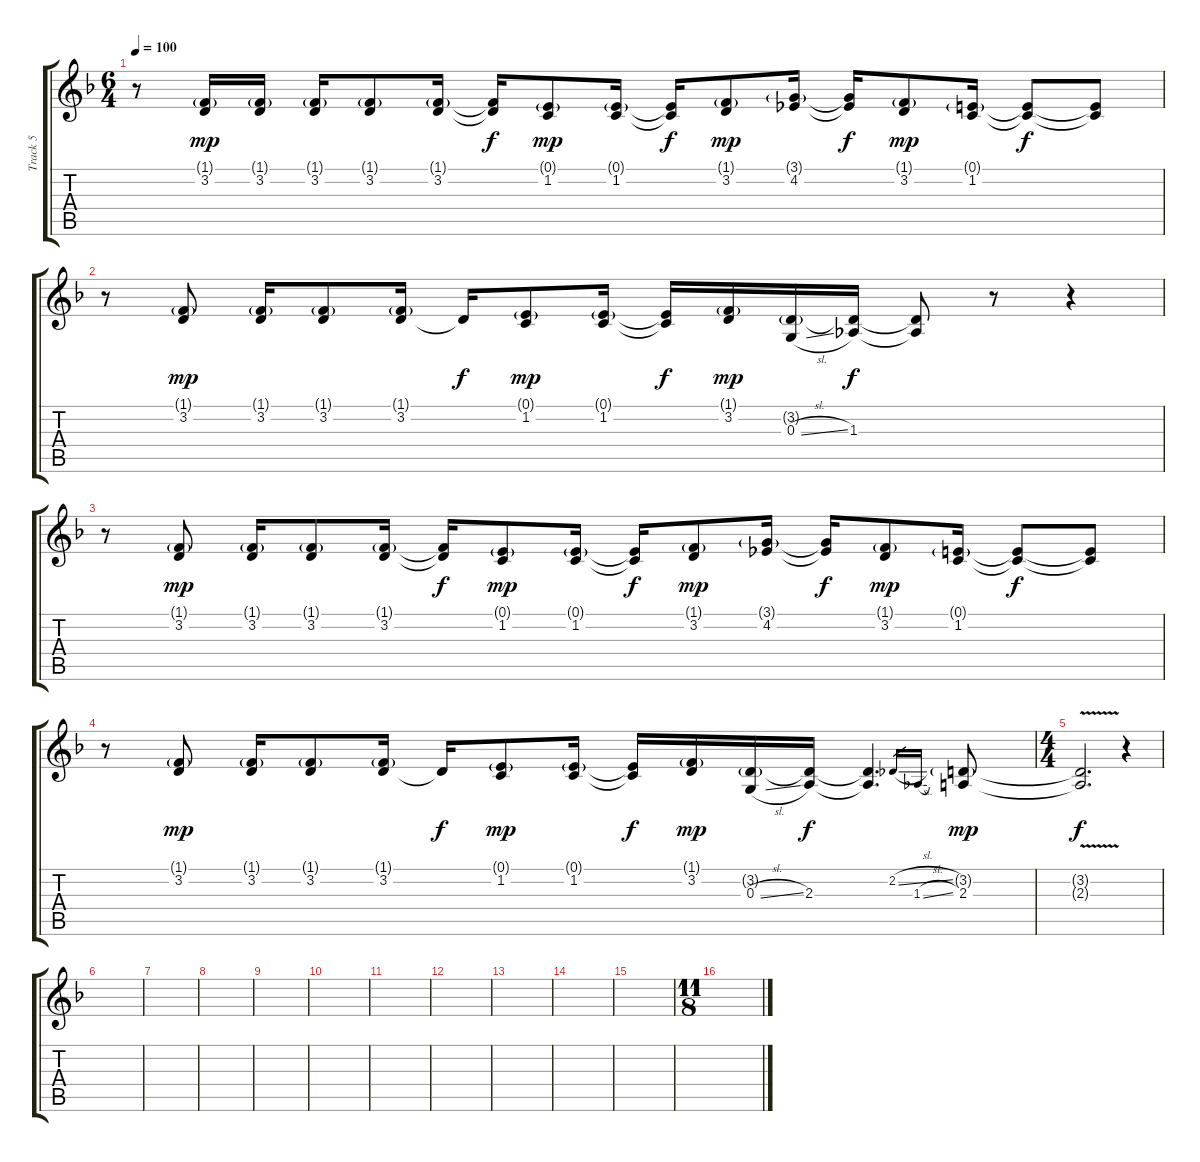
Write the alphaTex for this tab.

\track ("Track 5" "Track 5") {instrument oboe}
\staff {score tabs}
\tuning (E4 B3 G3 D3 A2 D2) {hide}
\ts (6 4)
\tempo 100
\clef g2
\ks f
r.8{dy f} (1.1{g} 3.2).16{dy mp} (1.1{g} 3.2).16 (1.1{g} 3.2).16 (1.1{g} 3.2).8 (1.1{g} 3.2).16 (1.1{t} 3.2{t}).16{dy f} (0.1{g} 1.2).8{dy mp} (0.1{g} 1.2).16 (0.1{t} 1.2{t}).16{dy f} (1.1{g} 3.2).8{dy mp} (3.1{g} 4.2).16 (3.1{t} 4.2{t}).16{dy f} (1.1{g} 3.2).8{dy mp} (0.1{g} 1.2).16 (0.1{t} 1.2{t}).8{dy f} (0.1{t} 1.2{t}).8 |
r.8 (1.1{g} 3.2).8{dy mp} (1.1{g} 3.2).16 (1.1{g} 3.2).8 (1.1{g} 3.2).16 3.2{t}.16{dy f} (0.1{g} 1.2).8{dy mp} (0.1{g} 1.2).16 (0.1{t} 1.2{t}).16{dy f} (1.1{g} 3.2).16{dy mp} (3.2{g} 0.3{sl}).16 (3.2{t} 1.3).16{dy f} (3.2{t} 1.3{t}).8 r.8 r.4 |
r.8 (1.1{g} 3.2).8{dy mp} (1.1{g} 3.2).16 (1.1{g} 3.2).8 (1.1{g} 3.2).16 (1.1{t} 3.2{t}).16{dy f} (0.1{g} 1.2).8{dy mp} (0.1{g} 1.2).16 (0.1{t} 1.2{t}).16{dy f} (1.1{g} 3.2).8{dy mp} (3.1{g} 4.2).16 (3.1{t} 4.2{t}).16{dy f} (1.1{g} 3.2).8{dy mp} (0.1{g} 1.2).16 (0.1{t} 1.2{t}).8{dy f} (0.1{t} 1.2{t}).8 |
r.8 (1.1{g} 3.2).8{dy mp} (1.1{g} 3.2).16 (1.1{g} 3.2).8 (1.1{g} 3.2).16 3.2{t}.16{dy f} (0.1{g} 1.2).8{dy mp} (0.1{g} 1.2).16 (0.1{t} 1.2{t}).16{dy f} (1.1{g} 3.2).16{dy mp} (3.2{g} 0.3{sl}).16 (3.2{t} 2.3).16{dy f} (3.2{t} 2.3{t}).4{d} 2.2{sl}.16{gr} 1.3{sl}.16{gr} (3.2{g} 2.3).8{dy mp} |
\ts (4 4)
(3.2{t} 2.3{v t}).2{d dy f} r.4 |
|
|
|
|
|
|
|
|
|
|
\ts (11 8)
